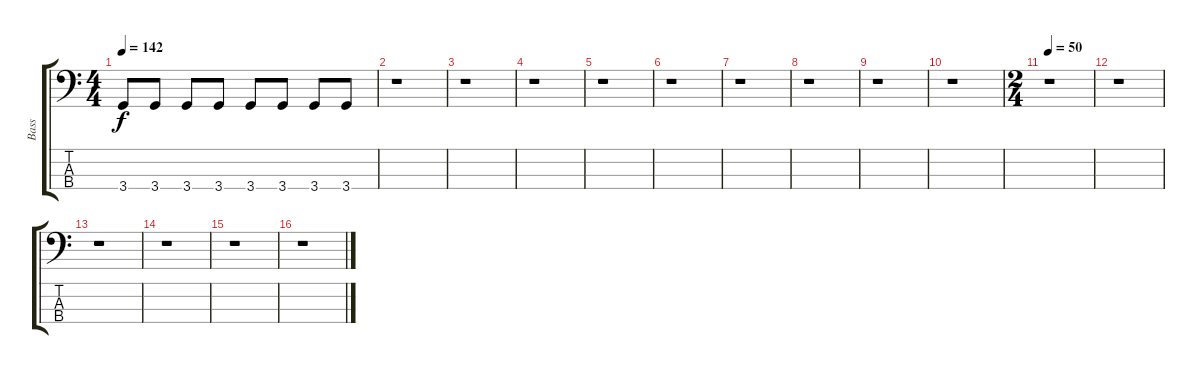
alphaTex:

\track ("Bass" "Bass") {instrument electricbassfinger}
\staff {score tabs}
\tuning (G2 D2 A1 E1) {hide}
\ts (4 4)
\tempo 142
\clef f4
\ks c
3.4.8{dy f} 3.4.8 3.4.8 3.4.8 3.4.8 3.4.8 3.4.8 3.4.8 |
r.1 |
r.1 |
r.1 |
r.1 |
r.1 |
r.1 |
r.1 |
r.1 |
r.1 |
\ts (2 4)
\tempo 50
r.1 |
r.1 |
r.1 |
r.1 |
r.1 |
r.1
